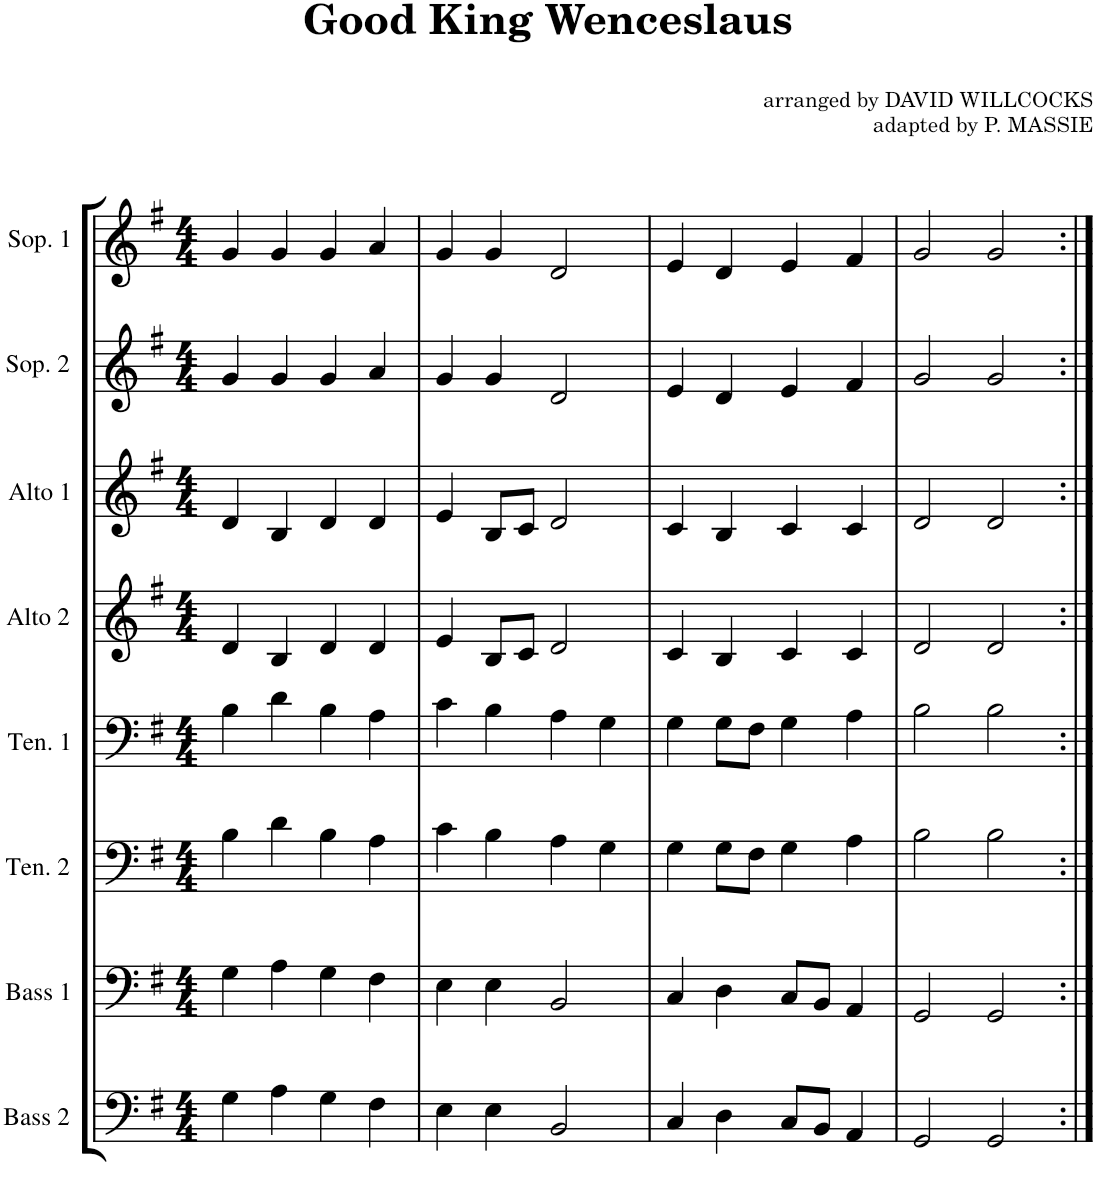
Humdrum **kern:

**kern	**kern	**kern	**kern	**kern	**kern	**kern	**kern
*part8	*part7	*part6	*part5	*part4	*part3	*part2	*part1
*staff8	*staff7	*staff6	*staff5	*staff4	*staff3	*staff2	*staff1
*I"Bass 2	*I"Bass 1	*I"Ten. 2	*I"Ten. 1	*I"Alto 2	*I"Alto 1	*I"Sop. 2	*I"Sop. 1
*I'B2.	*I'B1.	*I'T2.	*I'T1.	*I'A2.	*I'A1.	*I'S2.	*I'S1
*clefF4	*clefF4	*clefF4	*clefF4	*clefG2	*clefG2	*clefG2	*clefG2
*k[f#]	*k[f#]	*k[f#]	*k[f#]	*k[f#]	*k[f#]	*k[f#]	*k[f#]
*G:	*G:	*G:	*G:	*G:	*G:	*G:	*G:
*M4/4	*M4/4	*M4/4	*M4/4	*M4/4	*M4/4	*M4/4	*M4/4
*MM120	*MM120	*MM120	*MM120	*MM120	*MM120	*MM120	*MM120
=1	=1	=1	=1	=1	=1	=1	=1
4G\	4G\	4B\	4B\	4d/	4d/	4g/	4g/
4A\	4A\	4d\	4d\	4B/	4B/	4g/	4g/
4G\	4G\	4B\	4B\	4d/	4d/	4g/	4g/
4F#\	4F#\	4A\	4A\	4d/	4d/	4a/	4a/
=2	=2	=2	=2	=2	=2	=2	=2
4E\	4E\	4c\	4c\	4e/	4e/	4g/	4g/
4E\	4E\	4B\	4B\	8B/L	8B/L	4g/	4g/
.	.	.	.	8c/J	8c/J	.	.
2BB/	2BB/	4A\	4A\	2d/	2d/	2d/	2d/
.	.	4G\	4G\	.	.	.	.
=3	=3	=3	=3	=3	=3	=3	=3
4C/	4C/	4G\	4G\	4c/	4c/	4e/	4e/
4D\	4D\	8G\L	8G\L	4B/	4B/	4d/	4d/
.	.	8F#\J	8F#\J	.	.	.	.
8C/L	8C/L	4G\	4G\	4c/	4c/	4e/	4e/
8BB/J	8BB/J	.	.	.	.	.	.
4AA/	4AA/	4A\	4A\	4c/	4c/	4f#/	4f#/
=4	=4	=4	=4	=4	=4	=4	=4
2GG/	2GG/	2B\	2B\	2d/	2d/	2g/	2g/
2GG/	2GG/	2B\	2B\	2d/	2d/	2g/	2g/
=:|!	=:|!	=:|!	=:|!	=:|!	=:|!	=:|!	=:|!
*-	*-	*-	*-	*-	*-	*-	*-
